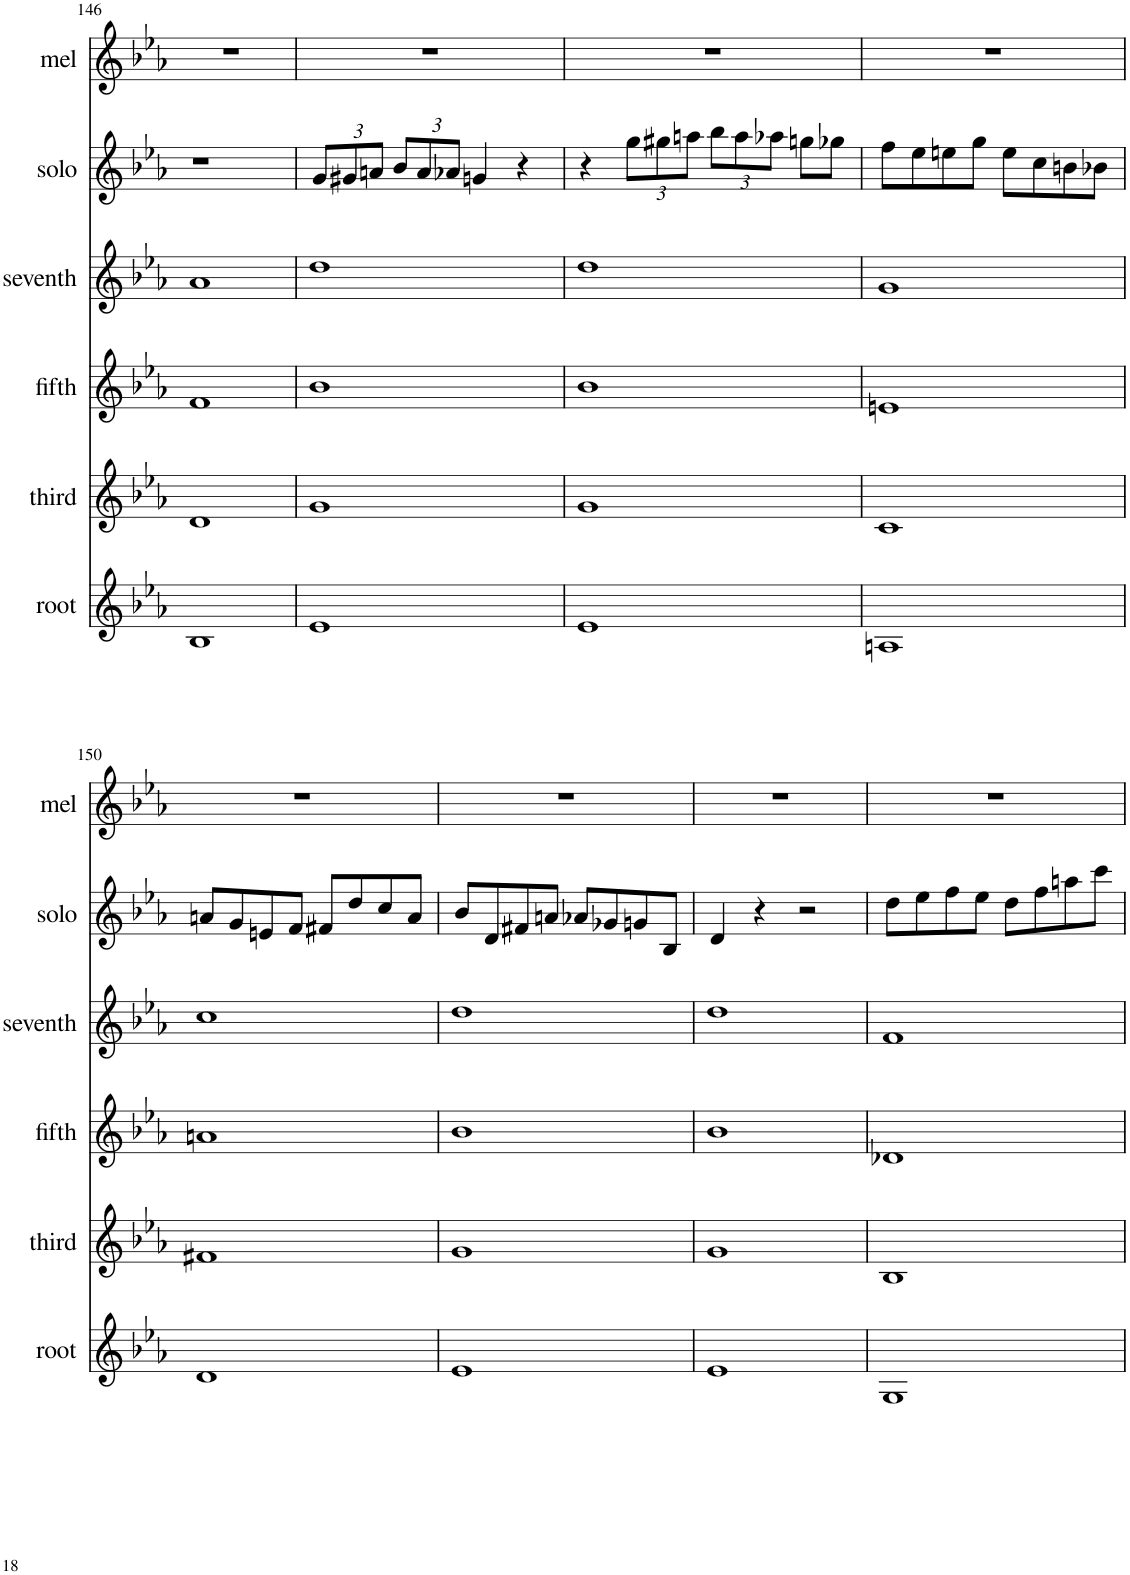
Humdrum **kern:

**kern	**kern	**kern	**kern	**kern	**kern
*part6	*part5	*part4	*part3	*part2	*part1
*staff6	*staff5	*staff4	*staff3	*staff2	*staff1
*I"root	*I"third	*I"fifth	*I"seventh	*I"solo	*I"mel
*I'root	*I'third	*I'fifth	*I'seventh	*I'solo	*I'mel
!!LO:PB:g=z
*clefG2	*clefG2	*clefG2	*clefG2	*clefG2	*clefG2
*k[b-e-a-]	*k[b-e-a-]	*k[b-e-a-]	*k[b-e-a-]	*k[b-e-a-]	*k[b-e-a-]
*M4/4	*M4/4	*M4/4	*M4/4	*M4/4	*M4/4
=146	=146	=146	=146	=146	=146
1B-	1d	1f	1a-	1r	1r
=147	=147	=147	=147	=147	=147
*	*	*	*	*Xbrackettup	*
1e-	1g	1b-	1dd	12g/L	1r
.	.	.	.	12g#X/	.
.	.	.	.	12an/J	.
.	.	.	.	12b-/L	.
.	.	.	.	12a/	.
.	.	.	.	12a-X/J	.
.	.	.	.	4gn/	.
.	.	.	.	4r	.
=148	=148	=148	=148	=148	=148
1e-	1g	1b-	1dd	4r	1r
.	.	.	.	12gg\L	.
.	.	.	.	12gg#X\	.
.	.	.	.	12aan\J	.
.	.	.	.	12bb-\L	.
.	.	.	.	12aa\	.
.	.	.	.	12aa-X\J	.
.	.	.	.	8ggn\L	.
.	.	.	.	8gg-X\J	.
=149	=149	=149	=149	=149	=149
1An	1c	1en	1g	8ff\L	1r
.	.	.	.	8ee-\	.
.	.	.	.	8een\	.
.	.	.	.	8gg\J	.
.	.	.	.	8ee\L	.
.	.	.	.	8cc\	.
.	.	.	.	8bn\	.
.	.	.	.	8b-X\J	.
!!LO:LB:g=z
=150	=150	=150	=150	=150	=150
1d	1f#X	1an	1cc	8an/L	1r
.	.	.	.	8g/	.
.	.	.	.	8en/	.
.	.	.	.	8f/J	.
.	.	.	.	8f#X/L	.
.	.	.	.	8dd/	.
.	.	.	.	8cc/	.
.	.	.	.	8a/J	.
=151	=151	=151	=151	=151	=151
1e-	1g	1b-	1dd	8b-/L	1r
.	.	.	.	8d/	.
.	.	.	.	8f#X/	.
.	.	.	.	8an/J	.
.	.	.	.	8a-X/L	.
.	.	.	.	8g-X/	.
.	.	.	.	8gn/	.
.	.	.	.	8B-/J	.
=152	=152	=152	=152	=152	=152
1e-	1g	1b-	1dd	4d/	1r
.	.	.	.	4r	.
.	.	.	.	2r	.
=153	=153	=153	=153	=153	=153
1G	1B-	1d-X	1f	8dd\L	1r
.	.	.	.	8ee-\	.
.	.	.	.	8ff\	.
.	.	.	.	8ee-\J	.
.	.	.	.	8dd\L	.
.	.	.	.	8ff\	.
.	.	.	.	8aan\	.
.	.	.	.	8ccc\J	.
=	=	=	=	=	=
*-	*-	*-	*-	*-	*-
